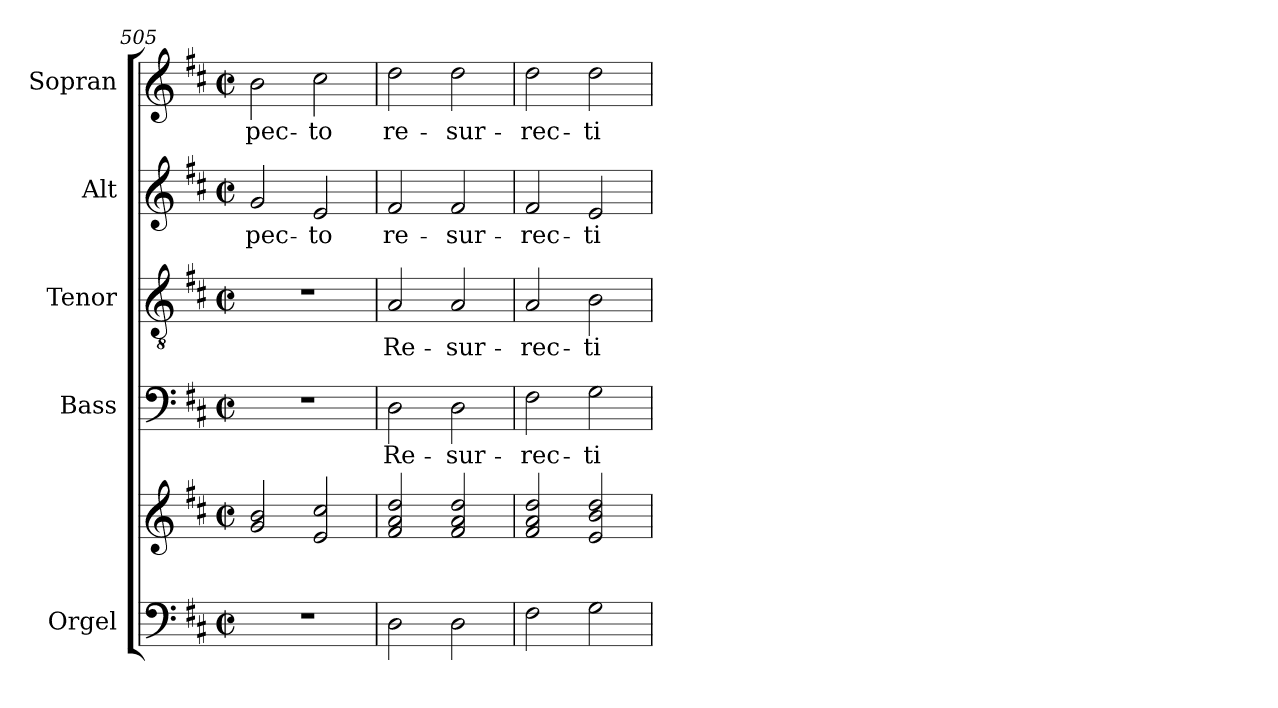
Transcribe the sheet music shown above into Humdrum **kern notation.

**kern	**kern	**kern	**text	**kern	**text	**kern	**text	**kern	**text
*part5	*part5	*part4	*part4	*part3	*part3	*part2	*part2	*part1	*part1
*staff6	*staff5	*staff4	*staff4	*staff3	*staff3	*staff2	*staff2	*staff1	*staff1
*I"Orgel	*	*I"Bass	*	*I"Tenor	*	*I"Alt	*	*I"Sopran	*
*I'Org.	*	*I'B.	*	*I'T.	*	*I'A.	*	*I'S.	*
*clefF4	*clefG2	*clefF4	*	*clefGv2	*	*clefG2	*	*clefG2	*
*k[f#c#]	*k[f#c#]	*k[f#c#]	*	*k[f#c#]	*	*k[f#c#]	*	*k[f#c#]	*
*D:	*D:	*D:	*	*D:	*	*D:	*	*D:	*
*M2/2	*M2/2	*M2/2	*	*M2/2	*	*M2/2	*	*M2/2	*
*met(c|)	*met(c|)	*met(c|)	*	*met(c|)	*	*met(c|)	*	*met(c|)	*
=505	=505	=505	=505	=505	=505	=505	=505	=505	=505
!	!	!	!	!	!	!	!LO:LY:b	!	!LO:LY:b
1r	2g/ 2b/	1r	.	1r	.	2g/	-pec-	2b\	-pec-
!	!	!	!	!	!	!	!LO:LY:b	!	!LO:LY:b
.	2e/ 2cc#/	.	.	.	.	2e/	-to	2cc#\	-to
=506	=506	=506	=506	=506	=506	=506	=506	=506	=506
!	!	!	!LO:LY:b	!	!LO:LY:b	!	!LO:LY:b	!	!LO:LY:b
2D\	2f#/ 2a/ 2dd/	2D\	Re-	2A/	Re-	2f#/	re-	2dd\	re-
!	!	!	!LO:LY:b	!	!LO:LY:b	!	!LO:LY:b	!	!LO:LY:b
2D\	2f#/ 2a/ 2dd/	2D\	-sur-	2A/	-sur-	2f#/	-sur-	2dd\	-sur-
=507	=507	=507	=507	=507	=507	=507	=507	=507	=507
!	!	!	!LO:LY:b	!	!LO:LY:b	!	!LO:LY:b	!	!LO:LY:b
2F#\	2f#/ 2a/ 2dd/	2F#\	-rec-	2A/	-rec-	2f#/	-rec-	2dd\	-rec-
!	!	!	!LO:LY:b	!	!LO:LY:b	!	!LO:LY:b	!	!LO:LY:b
2G\	2e/ 2b/ 2dd/	2G\	-ti-	2B\	-ti-	2e/	-ti-	2dd\	-ti-
=	=	=	=	=	=	=	=	=	=
*-	*-	*-	*-	*-	*-	*-	*-	*-	*-
